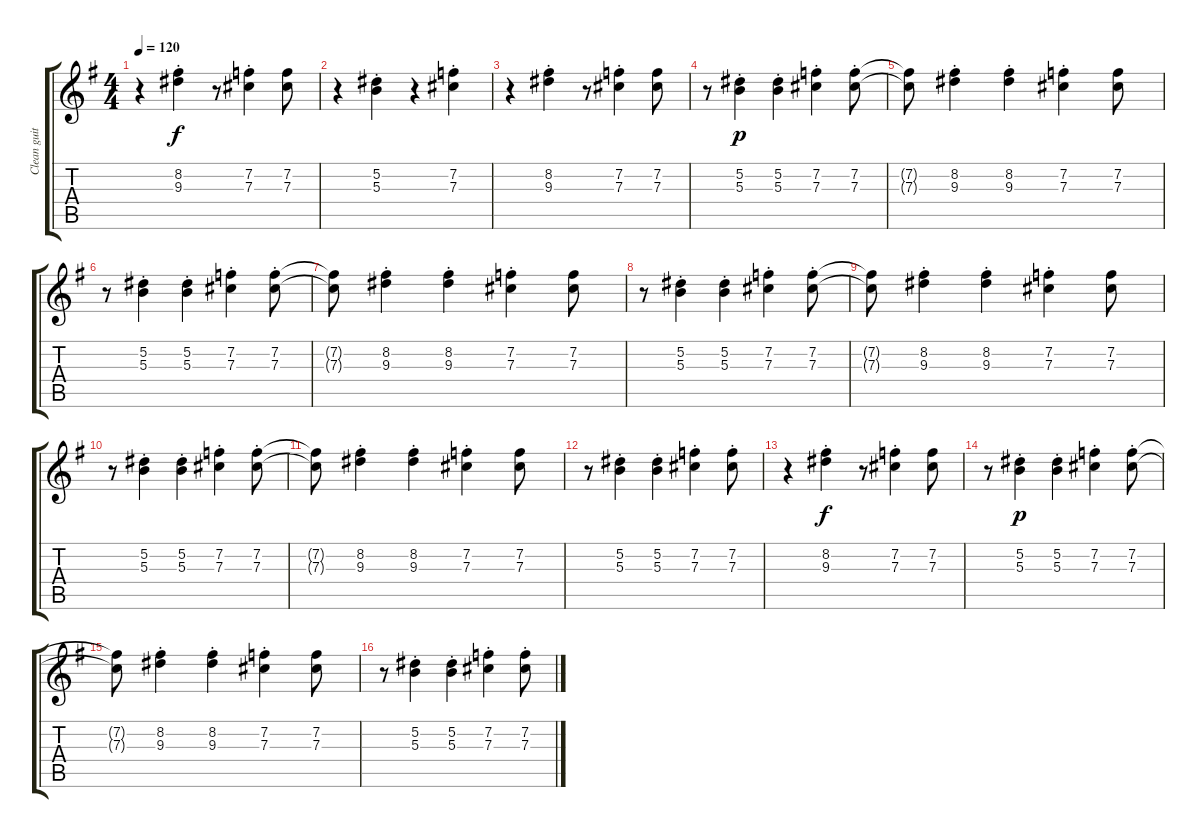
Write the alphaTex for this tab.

\track ("Clean guitar" "Clean guit") {instrument electricguitarjazz}
\staff {score tabs}
\tuning (Eb4 Bb3 Gb3 Db3 Ab2 Eb2) {hide}
\ts (4 4)
\tempo 120
\clef g2
\ks g
r.4{dy f} (8.2{st} 9.3{st}).4 r.8 (7.2{st} 7.3{st}).4 (7.2 7.3).8 |
r.4 (5.2{st} 5.3{st}).4 r.4 (7.2{st} 7.3{st}).4 |
r.4 (8.2{st} 9.3{st}).4 r.8 (7.2{st} 7.3{st}).4 (7.2 7.3).8 |
r.8 (5.2{st} 5.3{st}).4{dy p} (5.2{st} 5.3{st}).4 (7.2{st} 7.3{st}).4 (7.2{st} 7.3{st}).8 |
(7.2{t} 7.3{t}).8 (8.2{st} 9.3{st}).4 (8.2{st} 9.3{st}).4 (7.2{st} 7.3{st}).4 (7.2 7.3).8 |
r.8 (5.2{st} 5.3{st}).4 (5.2{st} 5.3{st}).4 (7.2{st} 7.3{st}).4 (7.2{st} 7.3{st}).8 |
(7.2{t} 7.3{t}).8 (8.2{st} 9.3{st}).4 (8.2{st} 9.3{st}).4 (7.2{st} 7.3{st}).4 (7.2 7.3).8 |
r.8 (5.2{st} 5.3{st}).4 (5.2{st} 5.3{st}).4 (7.2{st} 7.3{st}).4 (7.2{st} 7.3{st}).8 |
(7.2{t} 7.3{t}).8 (8.2{st} 9.3{st}).4 (8.2{st} 9.3{st}).4 (7.2{st} 7.3{st}).4 (7.2 7.3).8 |
r.8 (5.2{st} 5.3{st}).4 (5.2{st} 5.3{st}).4 (7.2{st} 7.3{st}).4 (7.2{st} 7.3{st}).8 |
(7.2{t} 7.3{t}).8 (8.2{st} 9.3{st}).4 (8.2{st} 9.3{st}).4 (7.2{st} 7.3{st}).4 (7.2 7.3).8 |
r.8 (5.2{st} 5.3{st}).4 (5.2{st} 5.3{st}).4 (7.2{st} 7.3{st}).4 (7.2{st} 7.3{st}).8 |
r.4 (8.2{st} 9.3{st}).4{dy f} r.8 (7.2{st} 7.3{st}).4 (7.2 7.3).8 |
r.8 (5.2{st} 5.3{st}).4{dy p} (5.2{st} 5.3{st}).4 (7.2{st} 7.3{st}).4 (7.2{st} 7.3{st}).8 |
(7.2{t} 7.3{t}).8 (8.2{st} 9.3{st}).4 (8.2{st} 9.3{st}).4 (7.2{st} 7.3{st}).4 (7.2 7.3).8 |
r.8 (5.2{st} 5.3{st}).4 (5.2{st} 5.3{st}).4 (7.2{st} 7.3{st}).4 (7.2{st} 7.3{st}).8
